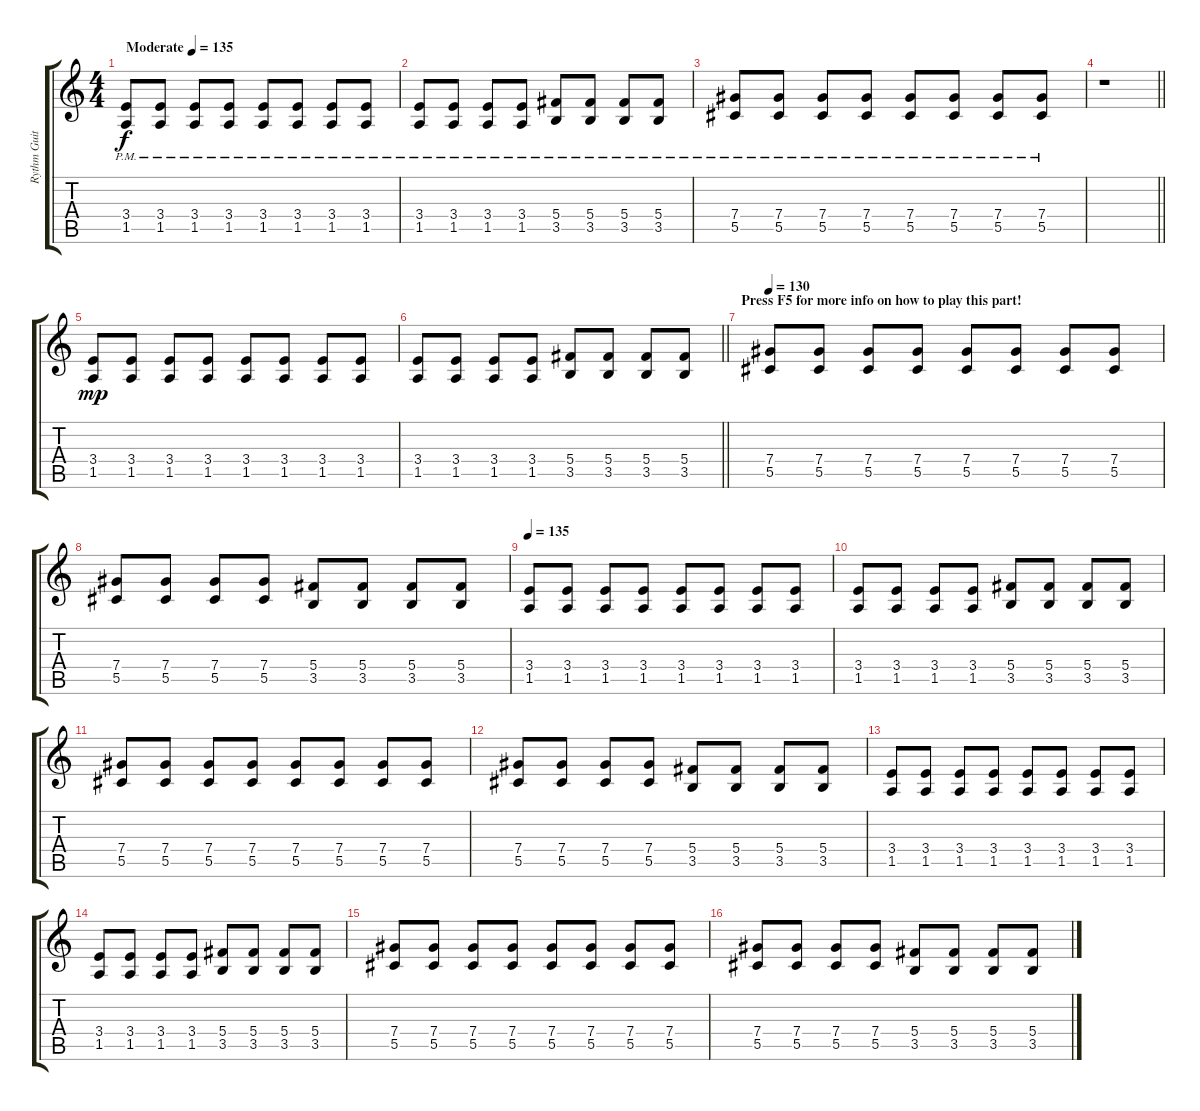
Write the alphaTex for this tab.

\track ("Rythm Guitar" "Rythm Guit") {instrument distortionguitar}
\staff {score tabs}
\tuning (Eb4 Bb3 Gb3 Db3 Ab2 Db2) {hide}
\ts (4 4)
\tempo (135 "Moderate")
\clef g2
\ks c
(3.4{pm} 1.5{pm}).8{dy f instrument distortionguitar} (3.4{pm} 1.5{pm}).8 (3.4{pm} 1.5{pm}).8 (3.4{pm} 1.5{pm}).8 (3.4{pm} 1.5{pm}).8 (3.4{pm} 1.5{pm}).8 (3.4{pm} 1.5{pm}).8 (3.4{pm} 1.5{pm}).8 |
(3.4{pm} 1.5{pm}).8 (3.4{pm} 1.5{pm}).8 (3.4{pm} 1.5{pm}).8 (3.4{pm} 1.5{pm}).8 (5.4{pm} 3.5{pm}).8 (5.4{pm} 3.5{pm}).8 (5.4{pm} 3.5{pm}).8 (5.4{pm} 3.5{pm}).8 |
(7.4{pm} 5.5{pm}).8 (7.4{pm} 5.5{pm}).8 (7.4{pm} 5.5{pm}).8 (7.4{pm} 5.5{pm}).8 (7.4{pm} 5.5{pm}).8 (7.4{pm} 5.5{pm}).8 (7.4{pm} 5.5{pm}).8 (7.4{pm} 5.5{pm}).8 |
\barLineRight lightlight
r.1 |
(3.4 1.5).8{dy mp} (3.4 1.5).8 (3.4 1.5).8 (3.4 1.5).8 (3.4 1.5).8 (3.4 1.5).8 (3.4 1.5).8 (3.4 1.5).8 |
\barLineRight lightlight
(3.4 1.5).8 (3.4 1.5).8 (3.4 1.5).8 (3.4 1.5).8 (5.4 3.5).8 (5.4 3.5).8 (5.4 3.5).8 (5.4 3.5).8 |
\section ("" "Press F5 for more info on how to play this part!")
\tempo 130
(7.4 5.5).8 (7.4 5.5).8 (7.4 5.5).8 (7.4 5.5).8 (7.4 5.5).8 (7.4 5.5).8 (7.4 5.5).8 (7.4 5.5).8 |
(7.4 5.5).8 (7.4 5.5).8 (7.4 5.5).8 (7.4 5.5).8 (5.4 3.5).8 (5.4 3.5).8 (5.4 3.5).8 (5.4 3.5).8 |
\tempo 135
(3.4 1.5).8 (3.4 1.5).8 (3.4 1.5).8 (3.4 1.5).8 (3.4 1.5).8 (3.4 1.5).8 (3.4 1.5).8 (3.4 1.5).8 |
(3.4 1.5).8 (3.4 1.5).8 (3.4 1.5).8 (3.4 1.5).8 (5.4 3.5).8 (5.4 3.5).8 (5.4 3.5).8 (5.4 3.5).8 |
(7.4 5.5).8 (7.4 5.5).8 (7.4 5.5).8 (7.4 5.5).8 (7.4 5.5).8 (7.4 5.5).8 (7.4 5.5).8 (7.4 5.5).8 |
(7.4 5.5).8 (7.4 5.5).8 (7.4 5.5).8 (7.4 5.5).8 (5.4 3.5).8 (5.4 3.5).8 (5.4 3.5).8 (5.4 3.5).8 |
(3.4 1.5).8 (3.4 1.5).8 (3.4 1.5).8 (3.4 1.5).8 (3.4 1.5).8 (3.4 1.5).8 (3.4 1.5).8 (3.4 1.5).8 |
(3.4 1.5).8 (3.4 1.5).8 (3.4 1.5).8 (3.4 1.5).8 (5.4 3.5).8 (5.4 3.5).8 (5.4 3.5).8 (5.4 3.5).8 |
(7.4 5.5).8 (7.4 5.5).8 (7.4 5.5).8 (7.4 5.5).8 (7.4 5.5).8 (7.4 5.5).8 (7.4 5.5).8 (7.4 5.5).8 |
(7.4 5.5).8 (7.4 5.5).8 (7.4 5.5).8 (7.4 5.5).8 (5.4 3.5).8 (5.4 3.5).8 (5.4 3.5).8 (5.4 3.5).8
